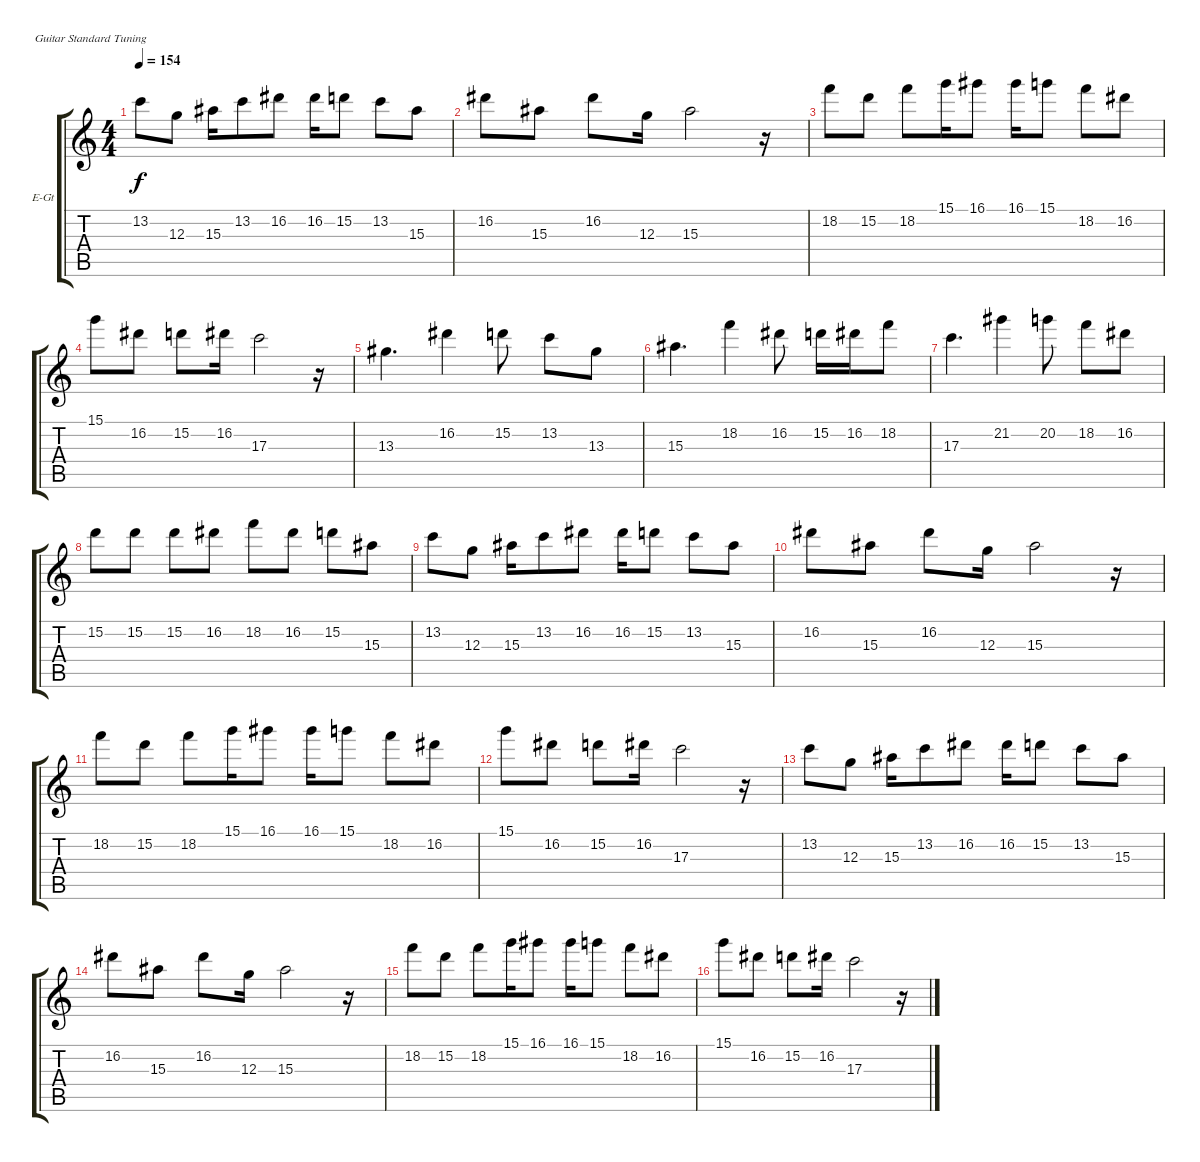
\bracketExtendMode groupsimilarinstruments
\firstSystemTrackNameOrientation horizontal
\otherSystemsTrackNameOrientation horizontal
\track ("Lead" "E-Gt") {instrument distortionguitar}
\staff {score tabs}
\tuning (E4 B3 G3 D3 A2 E2)
\ts (4 4)
\tempo 154
\clef g2
\ks c
13.2.8{dy f} 12.3.8 15.3.16 13.2.8 16.2.8 16.2.16 15.2.8 13.2.8 15.3.8 |
16.2.8 15.3.8 16.2.8 12.3.16 15.3.2 r.16 |
18.2.8 15.2.8 18.2.8 15.1.16 16.1.8 16.1.16 15.1.8 18.2.8 16.2.8 |
15.1.8 16.2.8 15.2.8 16.2.16 17.3.2 r.16 |
13.3.4{d} 16.2.4 15.2.8 13.2.8 13.3.8 |
15.3.4{d} 18.2.4 16.2.8 15.2.16 16.2.16 18.2.8 |
17.3.4{d} 21.2.4 20.2.8 18.2.8 16.2.8 |
15.2.8 15.2.8 15.2.8 16.2.8 18.2.8 16.2.8 15.2.8 15.3.8 |
13.2.8 12.3.8 15.3.16 13.2.8 16.2.8 16.2.16 15.2.8 13.2.8 15.3.8 |
16.2.8 15.3.8 16.2.8 12.3.16 15.3.2 r.16 |
18.2.8 15.2.8 18.2.8 15.1.16 16.1.8 16.1.16 15.1.8 18.2.8 16.2.8 |
15.1.8 16.2.8 15.2.8 16.2.16 17.3.2 r.16 |
13.2.8 12.3.8 15.3.16 13.2.8 16.2.8 16.2.16 15.2.8 13.2.8 15.3.8 |
16.2.8 15.3.8 16.2.8 12.3.16 15.3.2 r.16 |
18.2.8 15.2.8 18.2.8 15.1.16 16.1.8 16.1.16 15.1.8 18.2.8 16.2.8 |
15.1.8 16.2.8 15.2.8 16.2.16 17.3.2 r.16
